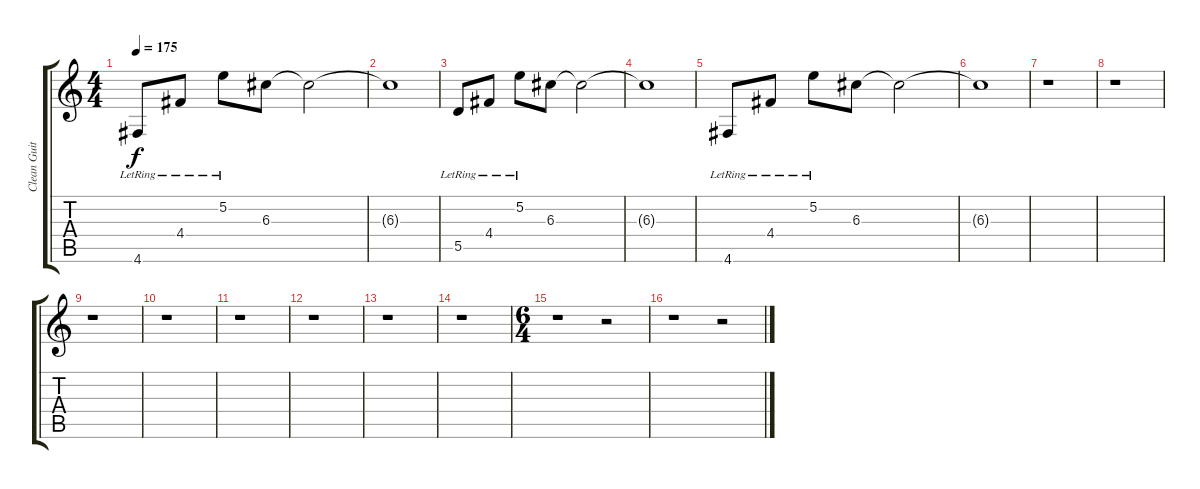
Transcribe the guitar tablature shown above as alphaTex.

\track ("Clean Guitar 1" "Clean Guit") {instrument electricguitarclean}
\staff {score tabs}
\tuning (E4 B3 G3 D3 A2 D2) {hide}
\ts (4 4)
\tempo 175
\clef g2
\ks c
4.6{lr}.8{dy f} 4.4{lr}.8 5.2{lr}.8 6.3.8 6.3{t}.2 |
6.3{t}.1 |
5.5{lr}.8 4.4{lr}.8 5.2{lr}.8 6.3.8 6.3{t}.2 |
6.3{t}.1 |
4.6{lr}.8 4.4{lr}.8 5.2{lr}.8 6.3.8 6.3{t}.2 |
6.3{t}.1 |
r.1 |
r.1 |
r.1 |
r.1 |
r.1 |
r.1 |
r.1 |
r.1 |
\ts (6 4)
r.1 r.2 |
r.1 r.2
